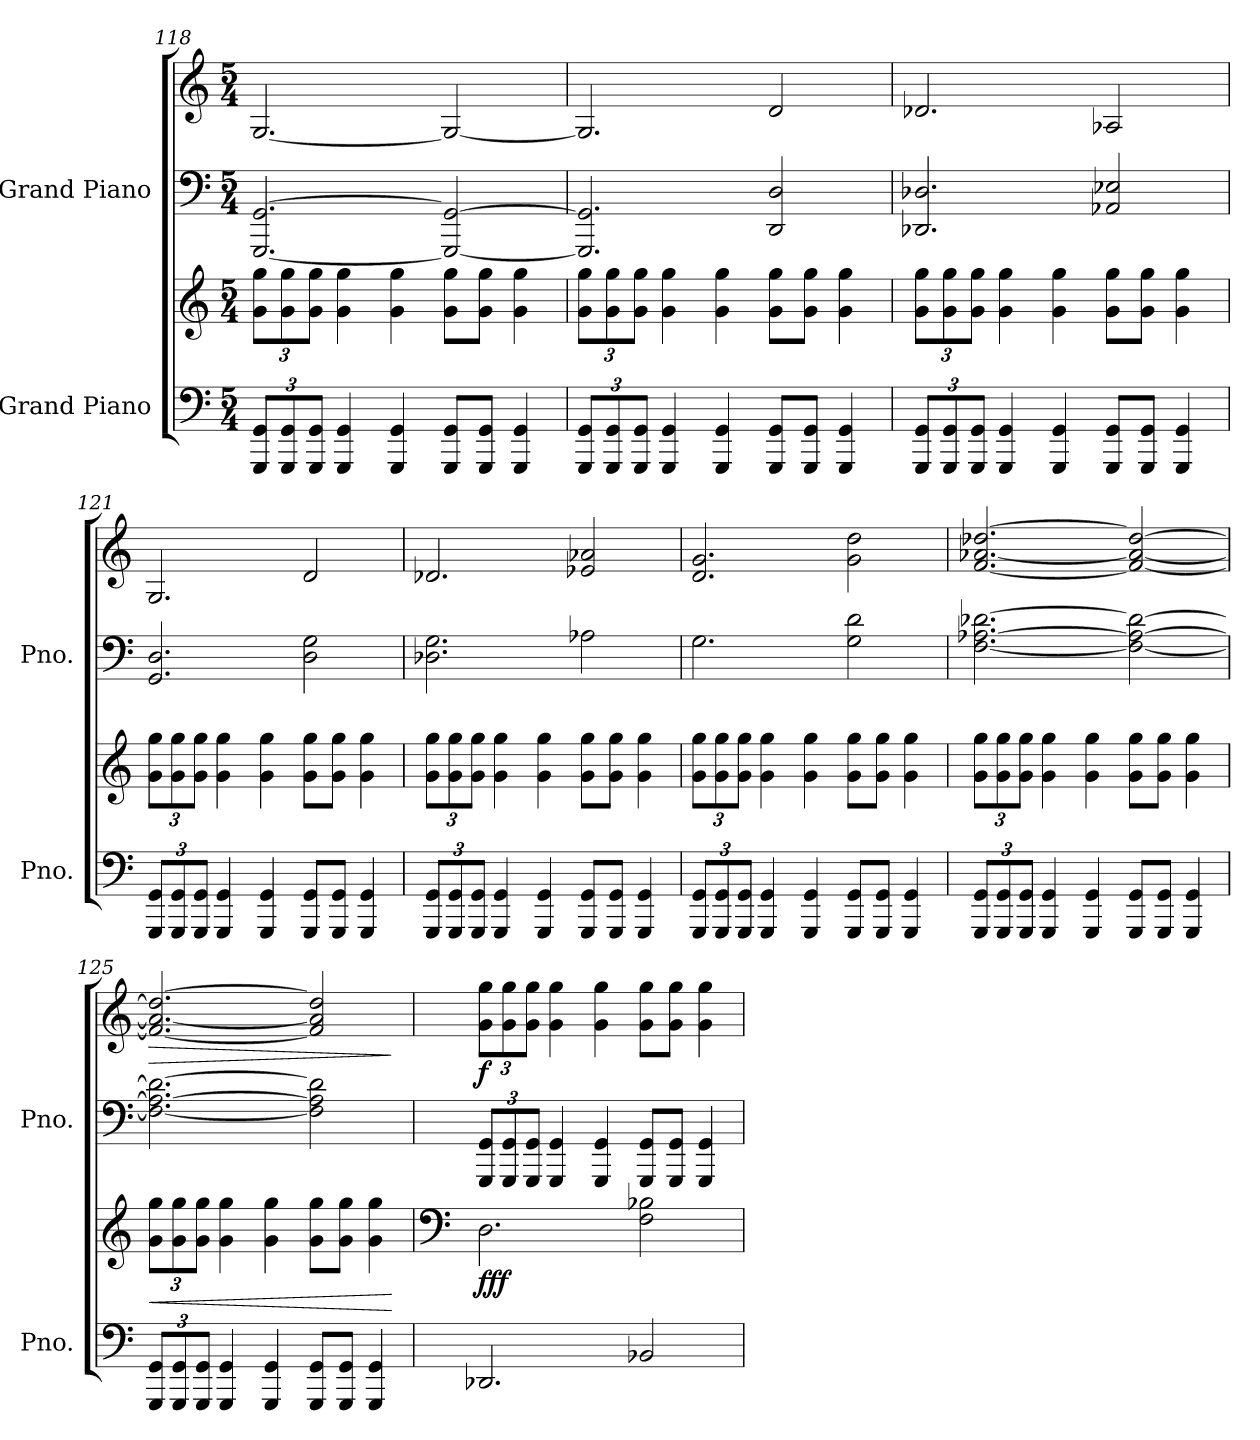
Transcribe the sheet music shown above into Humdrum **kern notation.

**kern	**kern	**dynam	**kern	**kern	**dynam
*part2	*part2	*part2	*part1	*part1	*part1
*staff4	*staff3	*staff3/4	*staff2	*staff1	*staff1/2
*I"Grand Piano	*	*	*I"Grand Piano	*	*
*I'Pno.	*	*	*I'Pno.	*	*
*clefF4	*clefG2	*	*clefF4	*clefG2	*
*k[]	*k[]	*	*k[]	*k[]	*
*M5/4	*M5/4	*	*M5/4	*M5/4	*
*Xbrackettup	*Xbrackettup	*	*	*	*
=118	=118	=118	=118	=118	=118
12GGG/ 12GG/L	12g\ 12gg\L	.	[2.GGG/ [2.GG/	[2.G/	.
12GGG/ 12GG/	12g\ 12gg\	.	.	.	.
12GGG/ 12GG/J	12g\ 12gg\J	.	.	.	.
4GGG/ 4GG/	4g\ 4gg\	.	.	.	.
4GGG/ 4GG/	4g\ 4gg\	.	.	.	.
8GGG/ 8GG/L	8g\ 8gg\L	.	2GGG/_ 2GG/_	2G/_	.
8GGG/ 8GG/J	8g\ 8gg\J	.	.	.	.
4GGG/ 4GG/	4g\ 4gg\	.	.	.	.
!!LO:LB:g=z
=119	=119	=119	=119	=119	=119
12GGG/ 12GG/L	12g\ 12gg\L	.	2.GGG/] 2.GG/]	2.G/]	.
12GGG/ 12GG/	12g\ 12gg\	.	.	.	.
12GGG/ 12GG/J	12g\ 12gg\J	.	.	.	.
4GGG/ 4GG/	4g\ 4gg\	.	.	.	.
4GGG/ 4GG/	4g\ 4gg\	.	.	.	.
8GGG/ 8GG/L	8g\ 8gg\L	.	2DD/ 2D/	2d/	.
8GGG/ 8GG/J	8g\ 8gg\J	.	.	.	.
4GGG/ 4GG/	4g\ 4gg\	.	.	.	.
=120	=120	=120	=120	=120	=120
12GGG/ 12GG/L	12g\ 12gg\L	.	2.DD-X/ 2.D-X/	2.d-X/	.
12GGG/ 12GG/	12g\ 12gg\	.	.	.	.
12GGG/ 12GG/J	12g\ 12gg\J	.	.	.	.
4GGG/ 4GG/	4g\ 4gg\	.	.	.	.
4GGG/ 4GG/	4g\ 4gg\	.	.	.	.
8GGG/ 8GG/L	8g\ 8gg\L	.	2AA-X/ 2E-X/	2A-X/	.
8GGG/ 8GG/J	8g\ 8gg\J	.	.	.	.
4GGG/ 4GG/	4g\ 4gg\	.	.	.	.
=121	=121	=121	=121	=121	=121
12GGG/ 12GG/L	12g\ 12gg\L	.	2.GG/ 2.D/	2.G/	.
12GGG/ 12GG/	12g\ 12gg\	.	.	.	.
12GGG/ 12GG/J	12g\ 12gg\J	.	.	.	.
4GGG/ 4GG/	4g\ 4gg\	.	.	.	.
4GGG/ 4GG/	4g\ 4gg\	.	.	.	.
8GGG/ 8GG/L	8g\ 8gg\L	.	2D\ 2G\	2d/	.
8GGG/ 8GG/J	8g\ 8gg\J	.	.	.	.
4GGG/ 4GG/	4g\ 4gg\	.	.	.	.
!!LO:LB:g=z
=122	=122	=122	=122	=122	=122
12GGG/ 12GG/L	12g\ 12gg\L	.	2.D-X\ 2.G\	2.d-X/	.
12GGG/ 12GG/	12g\ 12gg\	.	.	.	.
12GGG/ 12GG/J	12g\ 12gg\J	.	.	.	.
4GGG/ 4GG/	4g\ 4gg\	.	.	.	.
4GGG/ 4GG/	4g\ 4gg\	.	.	.	.
8GGG/ 8GG/L	8g\ 8gg\L	.	2A-X\	2e-X/ 2a-X/	.
8GGG/ 8GG/J	8g\ 8gg\J	.	.	.	.
4GGG/ 4GG/	4g\ 4gg\	.	.	.	.
=123	=123	=123	=123	=123	=123
12GGG/ 12GG/L	12g\ 12gg\L	.	2.G\	2.d/ 2.g/	.
12GGG/ 12GG/	12g\ 12gg\	.	.	.	.
12GGG/ 12GG/J	12g\ 12gg\J	.	.	.	.
4GGG/ 4GG/	4g\ 4gg\	.	.	.	.
4GGG/ 4GG/	4g\ 4gg\	.	.	.	.
8GGG/ 8GG/L	8g\ 8gg\L	.	2G\ 2d\	2g\ 2dd\	.
8GGG/ 8GG/J	8g\ 8gg\J	.	.	.	.
4GGG/ 4GG/	4g\ 4gg\	.	.	.	.
=124	=124	=124	=124	=124	=124
12GGG/ 12GG/L	12g\ 12gg\L	.	[2.F\ [2.A-X\ [2.d-X\	[2.f/ [2.a-X/ [2.dd-X/	.
12GGG/ 12GG/	12g\ 12gg\	.	.	.	.
12GGG/ 12GG/J	12g\ 12gg\J	.	.	.	.
4GGG/ 4GG/	4g\ 4gg\	.	.	.	.
4GGG/ 4GG/	4g\ 4gg\	.	.	.	.
8GGG/ 8GG/L	8g\ 8gg\L	.	2F\_ 2A-\_ 2d-\_	2f/_ 2a-/_ 2dd-/_	.
8GGG/ 8GG/J	8g\ 8gg\J	.	.	.	.
4GGG/ 4GG/	4g\ 4gg\	.	.	.	.
!!LO:LB:g=z
=125	=125	=125	=125	=125	=125
!	!	!LO:HP:b	!	!	!LO:HP:b
12GGG/ 12GG/L	12g\ 12gg\L	<	2.F\_ 2.A-\_ 2.d-\_	2.f/_ 2.a-/_ 2.dd-/_	>
12GGG/ 12GG/	12g\ 12gg\	.	.	.	.
12GGG/ 12GG/J	12g\ 12gg\J	.	.	.	.
4GGG/ 4GG/	4g\ 4gg\	.	.	.	.
4GGG/ 4GG/	4g\ 4gg\	.	.	.	.
8GGG/ 8GG/L	8g\ 8gg\L	.	2F\] 2A-\] 2d-\]	2f/] 2a-/] 2dd-/]	.
8GGG/ 8GG/J	8g\ 8gg\J	.	.	.	.
4GGG/ 4GG/	4g\ 4gg\	.	.	.	.
.	.	[	.	.	]
=126	=126	=126	=126	=126	=126
*	*clefF4	*	*	*	*
*	*	*	*Xbrackettup	*Xbrackettup	*
!	!	!LO:DY:b	!	!	!LO:DY:b
2.DD-X/	2.D\	fff	12GGG/ 12GG/L	12g\ 12gg\L	f
.	.	.	12GGG/ 12GG/	12g\ 12gg\	.
.	.	.	12GGG/ 12GG/J	12g\ 12gg\J	.
.	.	.	4GGG/ 4GG/	4g\ 4gg\	.
.	.	.	4GGG/ 4GG/	4g\ 4gg\	.
2BB-X/	2F\ 2B-X\	.	8GGG/ 8GG/L	8g\ 8gg\L	.
.	.	.	8GGG/ 8GG/J	8g\ 8gg\J	.
.	.	.	4GGG/ 4GG/	4g\ 4gg\	.
=	=	=	=	=	=
*-	*-	*-	*-	*-	*-
